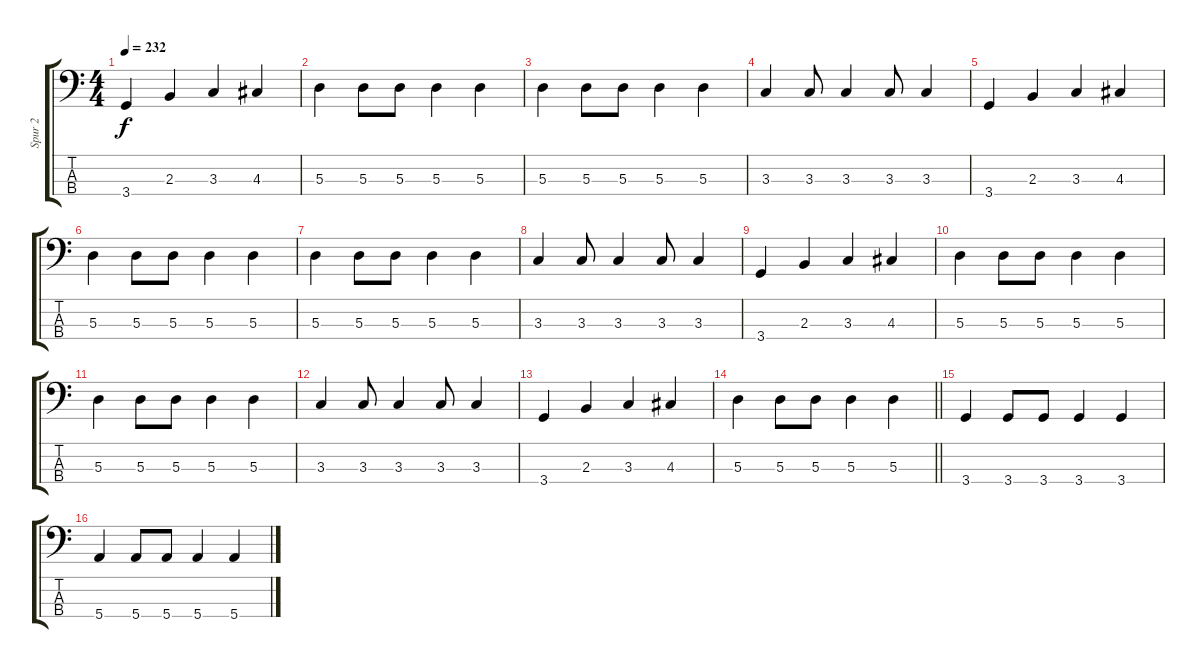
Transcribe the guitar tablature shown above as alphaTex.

\track ("Spur 2" "Spur 2") {instrument electricbassfinger}
\staff {score tabs}
\tuning (G2 D2 A1 E1) {hide}
\ts (4 4)
\tempo 232
\clef f4
\ks c
3.4.4{dy f} 2.3.4 3.3.4 4.3.4 |
5.3.4 5.3.8 5.3.8 5.3.4 5.3.4 |
5.3.4 5.3.8 5.3.8 5.3.4 5.3.4 |
3.3.4 3.3.8 3.3.4 3.3.8 3.3.4 |
3.4.4 2.3.4 3.3.4 4.3.4 |
5.3.4 5.3.8 5.3.8 5.3.4 5.3.4 |
5.3.4 5.3.8 5.3.8 5.3.4 5.3.4 |
3.3.4 3.3.8 3.3.4 3.3.8 3.3.4 |
3.4.4 2.3.4 3.3.4 4.3.4 |
5.3.4 5.3.8 5.3.8 5.3.4 5.3.4 |
5.3.4 5.3.8 5.3.8 5.3.4 5.3.4 |
3.3.4 3.3.8 3.3.4 3.3.8 3.3.4 |
3.4.4 2.3.4 3.3.4 4.3.4 |
\barLineRight lightlight
5.3.4 5.3.8 5.3.8 5.3.4 5.3.4 |
3.4.4 3.4.8 3.4.8 3.4.4 3.4.4 |
5.4.4 5.4.8 5.4.8 5.4.4 5.4.4
